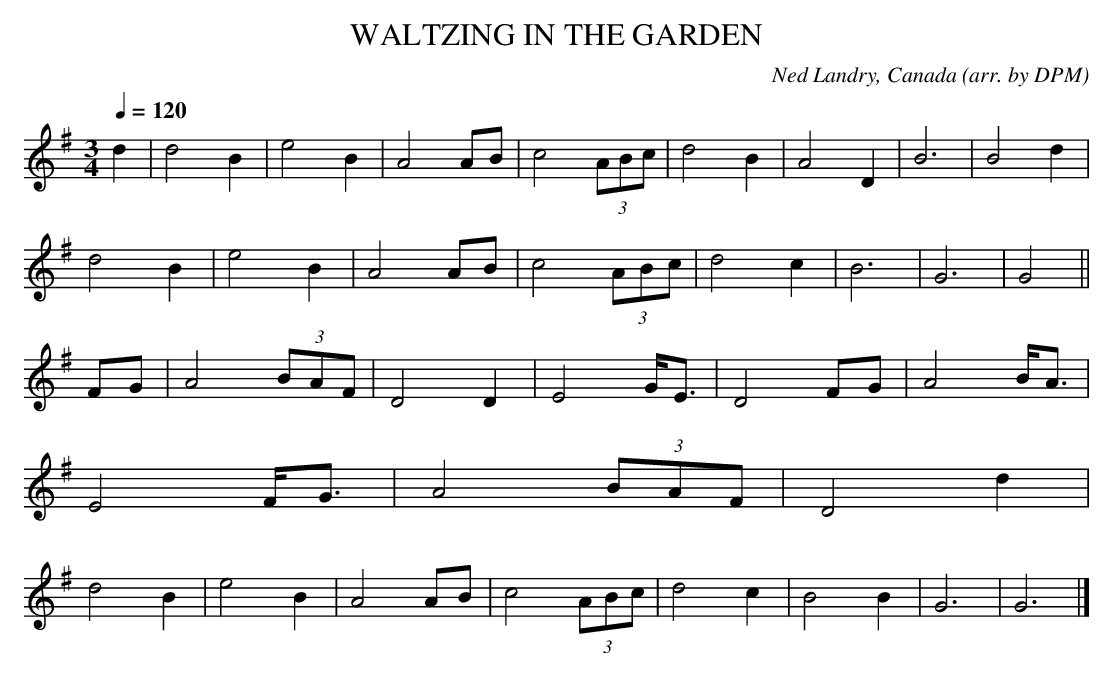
X:1
T:WALTZING IN THE GARDEN
C:Ned Landry, Canada (arr. by DPM)
Q:1/4=120
M:3/4
L:1/4
K:G
d|d2 B|e2 B|A2 A/2B/2|c2 (3A/2B/2c/2 |d2 B|A2 D |B3|B2 d|
d2 B|e2 B|A2 A/2B/2|c2 (3A/2B/2c/2 |d2 c|B3|G3|G2||
F/2G/2|A2 (3B/2A/2F/2|D2 D|E2 G/2<E/2|D2 F/2G/2|A2 B/2<A/2|
E2 F/2<G/2|A2(3B/2A/2F/2 |D2 d|
d2 B|e2 B|A2 A/2B/2|c2 (3A/2B/2c/2|d2 c |B2B|G3|G3|]\'a0
